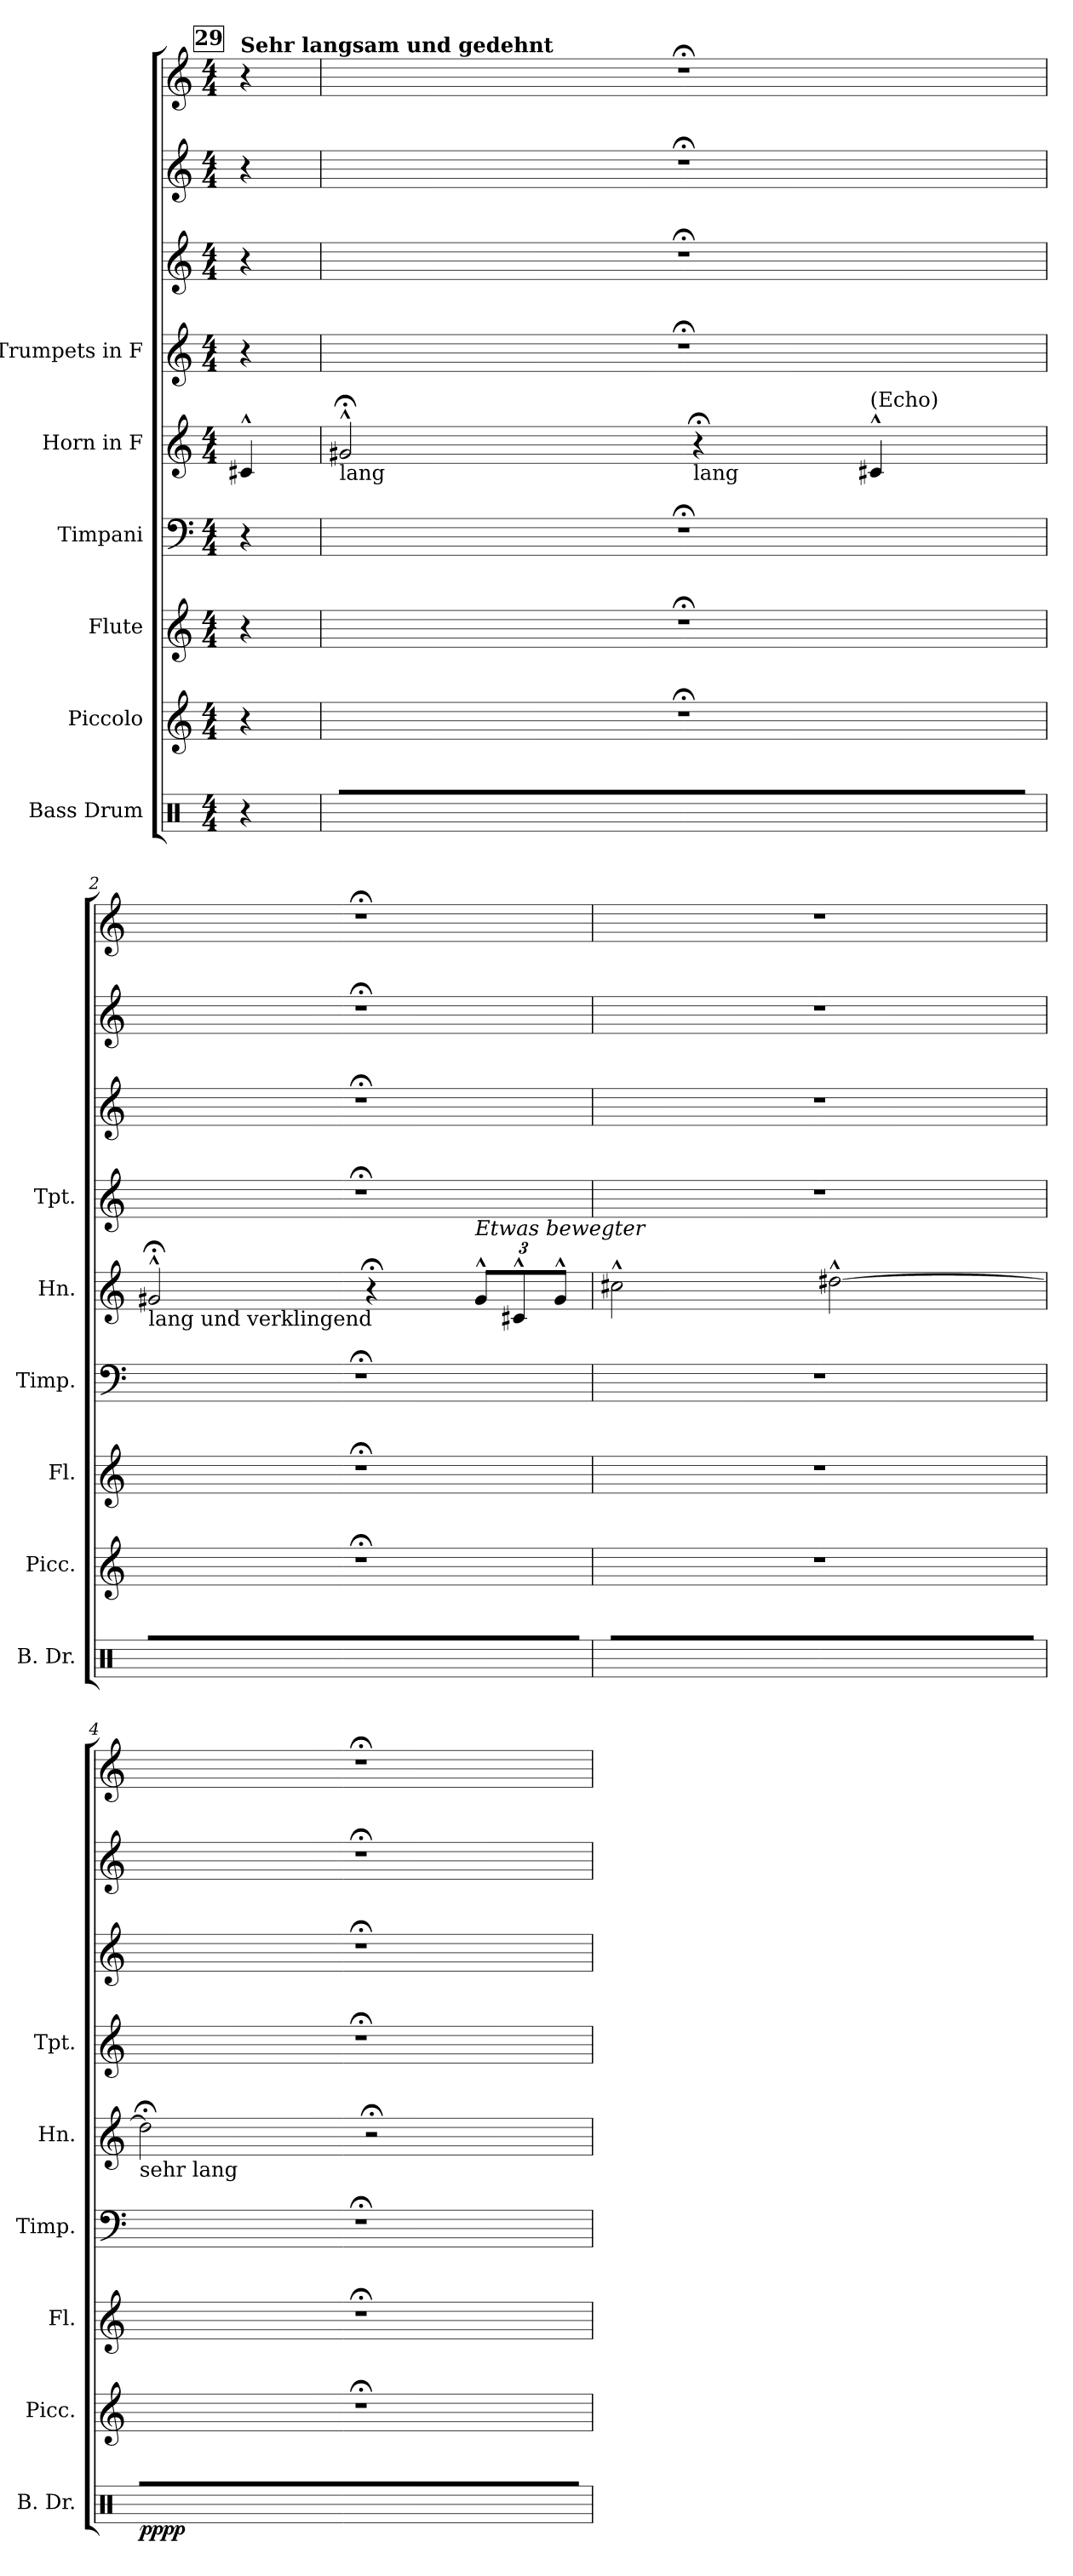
**kern	**dynam	**kern	**kern	**kern	**kern	**kern	**kern	**kern	**kern
*part6	*part6	*part5	*part4	*part3	*part2	*part1	*part1	*part1	*part1
*staff9	*staff9	*staff8	*staff7	*staff6	*staff5	*staff4	*staff3	*staff2	*staff1
*I"Bass Drum	*	*I"Piccolo	*I"Flute	*I"Timpani	*I"Horn in F	*I"Trumpets in F	*	*	*
*I'B. Dr.	*	*I'Picc.	*I'Fl.	*I'Timp.	*I'Hn.	*I'Tpt.	*	*	*
*clefX	*	*clefG2	*clefG2	*clefF4	*clefG2	*clefG2	*clefG2	*clefG2	*clefG2
*	*	*ITrd-7c-12	*	*	*ITrd4c7	*ITrd-3c-5	*ITrd-3c-5	*ITrd-3c-5	*ITrd-3c-5
*k[]	*	*k[]	*k[]	*k[]	*k[b-]	*k[b-]	*k[b-]	*k[b-]	*k[b-]
*M4/4	*	*M4/4	*M4/4	*M4/4	*M4/4	*M4/4	*M4/4	*M4/4	*M4/4
!!LO:REH:place=s1:a:B:fs=14:t=29
=	=	=	=	=	=	=	=	=	=
!	!	!	!	!	!	!	!	!	!LO:TX:a:B:t=Sehr langsam und gedehnt
4r	.	4r	4r	4r	4F#X^^/	4r	4r	4r	4r
=1	=1	=1	=1	=1	=1	=1	=1	=1	=1
!	!	!	!	!	!LO:TX:b:t=lang	!	!	!	!
!	!LO:DY:b	!	!	!	!	!	!	!	!
!	!LO:DY:n=1:b	!	!	!	!	!	!	!	!
*tremolo	*	*	*	*	*	*	*	*	*
32R;<LLL	other-dynamics pp	1r;<	1r;<	1r;<	2c#X;<^^/	1r;<	1r;<	1r;<	1r;<
32R;<	.	.	.	.	.	.	.	.	.
32R;<	.	.	.	.	.	.	.	.	.
32R;<	.	.	.	.	.	.	.	.	.
32R;<	.	.	.	.	.	.	.	.	.
32R;<	.	.	.	.	.	.	.	.	.
32R;<	.	.	.	.	.	.	.	.	.
32R;<	.	.	.	.	.	.	.	.	.
32R;<	.	.	.	.	.	.	.	.	.
32R;<	.	.	.	.	.	.	.	.	.
32R;<	.	.	.	.	.	.	.	.	.
32R;<	.	.	.	.	.	.	.	.	.
32R;<	.	.	.	.	.	.	.	.	.
32R;<	.	.	.	.	.	.	.	.	.
32R;<	.	.	.	.	.	.	.	.	.
32R;<	.	.	.	.	.	.	.	.	.
!	!	!	!	!	!LO:TX:b:t=lang	!	!	!	!
32R;<	.	.	.	.	4r;<	.	.	.	.
32R;<	.	.	.	.	.	.	.	.	.
32R;<	.	.	.	.	.	.	.	.	.
32R;<	.	.	.	.	.	.	.	.	.
32R;<	.	.	.	.	.	.	.	.	.
32R;<	.	.	.	.	.	.	.	.	.
32R;<	.	.	.	.	.	.	.	.	.
32R;<	.	.	.	.	.	.	.	.	.
!	!	!	!	!	!LO:TX:a:t=(Echo)	!	!	!	!
32R;<	.	.	.	.	4F#X^^/	.	.	.	.
32R;<	.	.	.	.	.	.	.	.	.
32R;<	.	.	.	.	.	.	.	.	.
32R;<	.	.	.	.	.	.	.	.	.
32R;<	.	.	.	.	.	.	.	.	.
32R;<	.	.	.	.	.	.	.	.	.
32R;<	.	.	.	.	.	.	.	.	.
32R;<JJJ	.	.	.	.	.	.	.	.	.
=2	=2	=2	=2	=2	=2	=2	=2	=2	=2
!	!	!	!	!	!LO:TX:b:t=lang und verklingend	!	!	!	!
32R;<LLL	.	1r;<	1r;<	1r;<	2c#X;<^^/	1r;<	1r;<	1r;<	1r;<
32R;<	.	.	.	.	.	.	.	.	.
32R;<	.	.	.	.	.	.	.	.	.
32R;<	.	.	.	.	.	.	.	.	.
32R;<	.	.	.	.	.	.	.	.	.
32R;<	.	.	.	.	.	.	.	.	.
32R;<	.	.	.	.	.	.	.	.	.
32R;<	.	.	.	.	.	.	.	.	.
32R;<	.	.	.	.	.	.	.	.	.
32R;<	.	.	.	.	.	.	.	.	.
32R;<	.	.	.	.	.	.	.	.	.
32R;<	.	.	.	.	.	.	.	.	.
32R;<	.	.	.	.	.	.	.	.	.
32R;<	.	.	.	.	.	.	.	.	.
32R;<	.	.	.	.	.	.	.	.	.
32R;<	.	.	.	.	.	.	.	.	.
32R;<	.	.	.	.	4r;<	.	.	.	.
32R;<	.	.	.	.	.	.	.	.	.
32R;<	.	.	.	.	.	.	.	.	.
32R;<	.	.	.	.	.	.	.	.	.
32R;<	.	.	.	.	.	.	.	.	.
32R;<	.	.	.	.	.	.	.	.	.
32R;<	.	.	.	.	.	.	.	.	.
32R;<	.	.	.	.	.	.	.	.	.
*	*	*	*	*	*Xbrackettup	*	*	*	*
!	!	!	!	!	!LO:TX:a:i:t=Etwas bewegter	!	!	!	!
32R;<	.	.	.	.	12c#^^/L	.	.	.	.
32R;<	.	.	.	.	.	.	.	.	.
32R;<	.	.	.	.	.	.	.	.	.
.	.	.	.	.	12F#X^^/	.	.	.	.
32R;<	.	.	.	.	.	.	.	.	.
32R;<	.	.	.	.	.	.	.	.	.
32R;<	.	.	.	.	.	.	.	.	.
.	.	.	.	.	12c#^^/J	.	.	.	.
32R;<	.	.	.	.	.	.	.	.	.
32R;<JJJ	.	.	.	.	.	.	.	.	.
=3	=3	=3	=3	=3	=3	=3	=3	=3	=3
32RLLL	.	1r	1r	1r	2f#X^^\	1r	1r	1r	1r
32R	.	.	.	.	.	.	.	.	.
32R	.	.	.	.	.	.	.	.	.
32R	.	.	.	.	.	.	.	.	.
32R	.	.	.	.	.	.	.	.	.
32R	.	.	.	.	.	.	.	.	.
32R	.	.	.	.	.	.	.	.	.
32R	.	.	.	.	.	.	.	.	.
32R	.	.	.	.	.	.	.	.	.
32R	.	.	.	.	.	.	.	.	.
32R	.	.	.	.	.	.	.	.	.
32R	.	.	.	.	.	.	.	.	.
32R	.	.	.	.	.	.	.	.	.
32R	.	.	.	.	.	.	.	.	.
32R	.	.	.	.	.	.	.	.	.
32R	.	.	.	.	.	.	.	.	.
32R	.	.	.	.	[2g#X^^\	.	.	.	.
32R	.	.	.	.	.	.	.	.	.
32R	.	.	.	.	.	.	.	.	.
32R	.	.	.	.	.	.	.	.	.
32R	.	.	.	.	.	.	.	.	.
32R	.	.	.	.	.	.	.	.	.
32R	.	.	.	.	.	.	.	.	.
32R	.	.	.	.	.	.	.	.	.
32R	.	.	.	.	.	.	.	.	.
32R	.	.	.	.	.	.	.	.	.
32R	.	.	.	.	.	.	.	.	.
32R	.	.	.	.	.	.	.	.	.
32R	.	.	.	.	.	.	.	.	.
32R	.	.	.	.	.	.	.	.	.
32R	.	.	.	.	.	.	.	.	.
32RJJJ	.	.	.	.	.	.	.	.	.
=4	=4	=4	=4	=4	=4	=4	=4	=4	=4
!	!	!	!	!	!LO:TX:b:t=sehr lang	!	!	!	!
!	!LO:DY:b	!	!	!	!	!	!	!	!
32R;<LLL	pppp	1r;<	1r;<	1r;<	2g#;<\]	1r;<	1r;<	1r;<	1r;<
32R;<	.	.	.	.	.	.	.	.	.
32R;<	.	.	.	.	.	.	.	.	.
32R;<	.	.	.	.	.	.	.	.	.
32R;<	.	.	.	.	.	.	.	.	.
32R;<	.	.	.	.	.	.	.	.	.
32R;<	.	.	.	.	.	.	.	.	.
32R;<	.	.	.	.	.	.	.	.	.
32R;<	.	.	.	.	.	.	.	.	.
32R;<	.	.	.	.	.	.	.	.	.
32R;<	.	.	.	.	.	.	.	.	.
32R;<	.	.	.	.	.	.	.	.	.
32R;<	.	.	.	.	.	.	.	.	.
32R;<	.	.	.	.	.	.	.	.	.
32R;<	.	.	.	.	.	.	.	.	.
32R;<	.	.	.	.	.	.	.	.	.
32R;<	.	.	.	.	2r;<	.	.	.	.
32R;<	.	.	.	.	.	.	.	.	.
32R;<	.	.	.	.	.	.	.	.	.
32R;<	.	.	.	.	.	.	.	.	.
32R;<	.	.	.	.	.	.	.	.	.
32R;<	.	.	.	.	.	.	.	.	.
32R;<	.	.	.	.	.	.	.	.	.
32R;<	.	.	.	.	.	.	.	.	.
32R;<	.	.	.	.	.	.	.	.	.
32R;<	.	.	.	.	.	.	.	.	.
32R;<	.	.	.	.	.	.	.	.	.
32R;<	.	.	.	.	.	.	.	.	.
32R;<	.	.	.	.	.	.	.	.	.
32R;<	.	.	.	.	.	.	.	.	.
32R;<	.	.	.	.	.	.	.	.	.
32R;<JJJ	.	.	.	.	.	.	.	.	.
*Xtremolo	*	*	*	*	*	*	*	*	*
=	=	=	=	=	=	=	=	=	=
*-	*-	*-	*-	*-	*-	*-	*-	*-	*-
